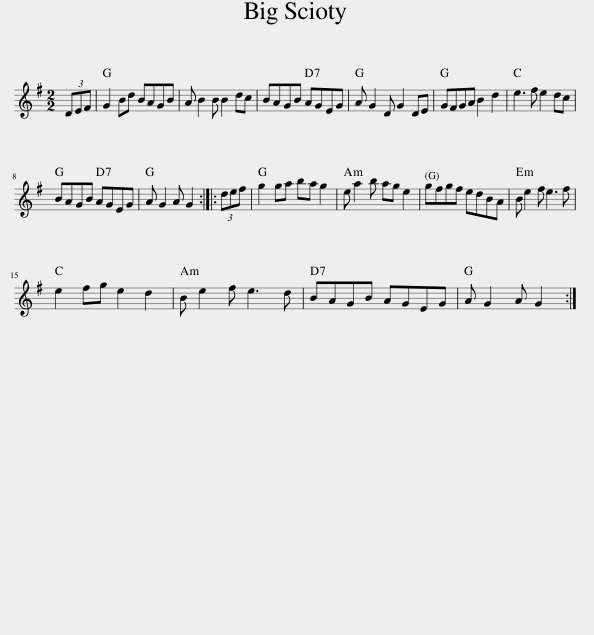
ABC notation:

X:1
L:1/8
M:2/2
I:linebreak $
K:G
V:1 treble
V:1
 (3DEF | G2 Bd BAGB | A B2 B B2 dc | BAGB AGEG | A G2 D G2 DE | %5
 GFGA B2 d2 | e3 f e2 dc |$ BAGB AGEG | A G2 A G2 :: (3def | %10
 g2 ga ba g2 | e a2 b ag e2 | gfgf edBA | B e2 f e3 f |$ e2 fg e2 d2 | %15
 B e2 f e3 d | BAGB AGEG | A G2 A G2 :| %18
